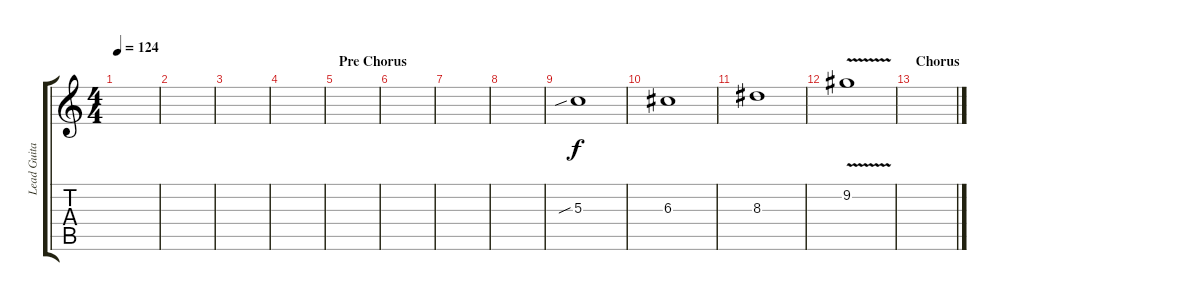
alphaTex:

\track ("Lead Guitar " "Lead Guita") {instrument overdrivenguitar}
\staff {score tabs}
\tuning (E4 B3 G3 D3 A2 E2) {hide}
\ts (4 4)
\tempo 124
\clef g2
\ks c
|
|
|
|
\section ("" "Pre Chorus")
|
|
|
|
5.3{sib}.1 |
6.3.1 |
8.3.1 |
9.2{v}.1 |
\section ("" "Chorus")
